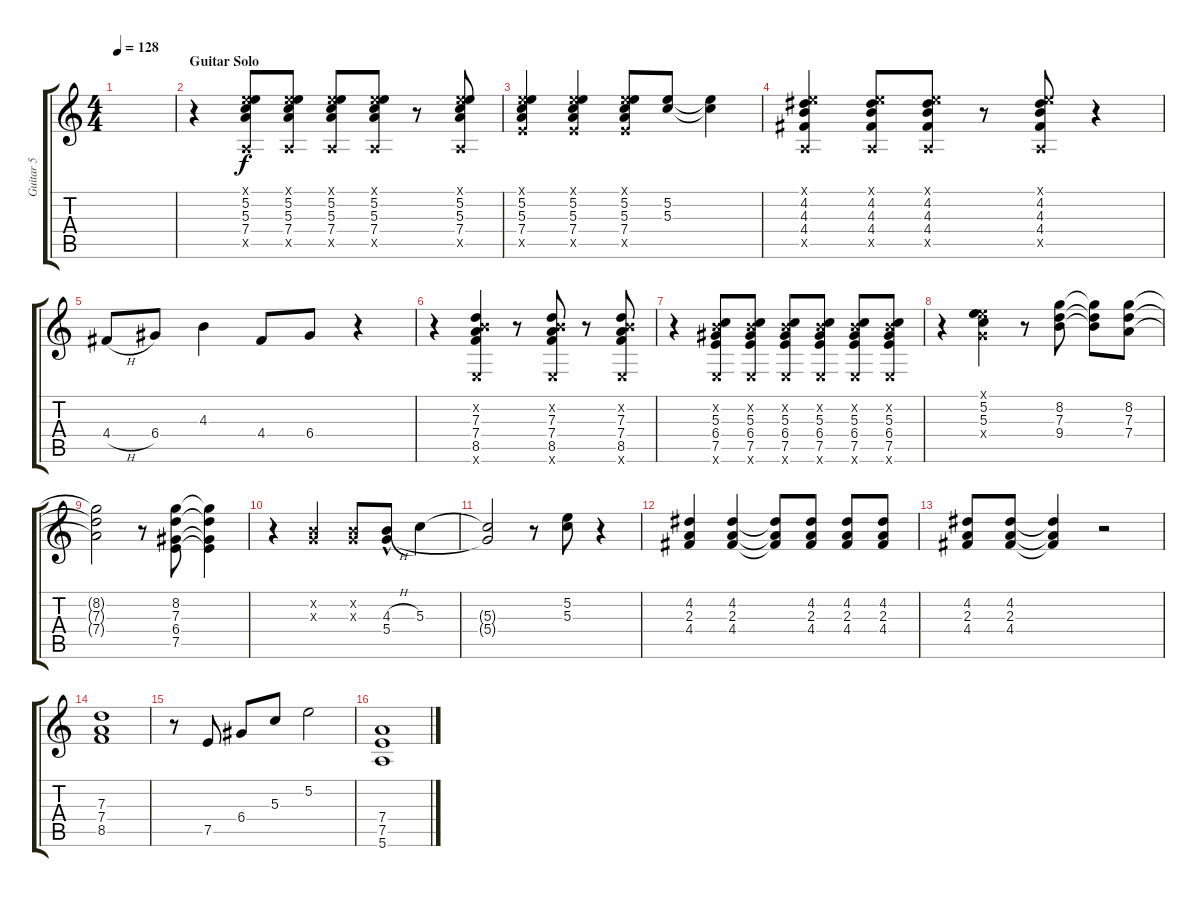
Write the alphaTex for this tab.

\track ("Guitar 5" "Guitar 5") {instrument overdrivenguitar}
\staff {score tabs}
\tuning (E4 B3 G3 D3 A2 E2) {hide}
\ts (4 4)
\tempo 128
\clef g2
\ks c
|
\section ("" "Guitar Solo")
r.4 (0.1{x} 5.2 5.3 7.4 0.5{x}).8 (0.1{x} 5.2 5.3 7.4 0.5{x}).8 (0.1{x} 5.2 5.3 7.4 0.5{x}).8 (0.1{x} 5.2 5.3 7.4 0.5{x}).8 r.8 (0.1{x} 5.2 5.3 7.4 0.5{x}).8 |
(0.1{x} 5.2 5.3 7.4 7.5{x}).4 (0.1{x} 5.2 5.3 7.4 7.5{x}).4 (0.1{x} 5.2 5.3 7.4 7.5{x}).8 (5.2 5.3).8 (5.2{t} 5.3{t}).4 |
(0.1{x} 4.2 4.3 4.4 0.5{x}).4 (0.1{x} 4.2 4.3 4.4 0.5{x}).8 (0.1{x} 4.2 4.3 4.4 0.5{x}).8 r.8 (0.1{x} 4.2 4.3 4.4 0.5{x}).8 r.4 |
4.4{h}.8 6.4.8 4.3.4 4.4.8 6.4.8 r.4 |
r.4 (0.2{x} 7.3 7.4 8.5 0.6{x}).4 r.8 (0.2{x} 7.3 7.4 8.5 0.6{x}).8 r.8 (0.2{x} 7.3 7.4 8.5 0.6{x}).8 |
r.4 (0.2{x} 5.3 6.4 7.5 0.6{x}).8 (0.2{x} 5.3 6.4 7.5 0.6{x}).8 (0.2{x} 5.3 6.4 7.5 0.6{x}).8 (0.2{x} 5.3 6.4 7.5 0.6{x}).8 (0.2{x} 5.3 6.4 7.5 0.6{x}).8 (0.2{x} 5.3 6.4 7.5 0.6{x}).8 |
r.4 (0.1{x} 5.2 5.3 5.4{x}).4 r.8 (8.2 7.3 9.4).8 (8.2{t} 7.3{t} 9.4{t}).8 (8.2 7.3 7.4).8 |
(8.2{t} 7.3{t} 7.4{t}).2 r.8 (8.2 7.3 6.4 7.5).8 (8.2{t} 7.3{t} 6.4{t} 7.5{t}).4 |
r.4 (0.2{x} 0.3{x}).4 (0.2{x} 0.3{x}).8 (4.3{h} 5.4{hac}).8 5.3.4 |
(5.3{t} 5.4{t}).2 r.8 (5.2 5.3).8 r.4 |
(4.2 2.3 4.4).4 (4.2 2.3 4.4).4 (4.2{t} 2.3{t} 4.4{t}).8 (4.2 2.3 4.4).8 (4.2 2.3 4.4).8 (4.2 2.3 4.4).8 |
(4.2 2.3 4.4).8 (4.2 2.3 4.4).8 (4.2{t} 2.3{t} 4.4{t}).4 r.2 |
(7.3 7.4 8.5).1 |
r.8 7.5.8 6.4.8 5.3.8 5.2.2 |
(7.4 7.5 5.6).1
